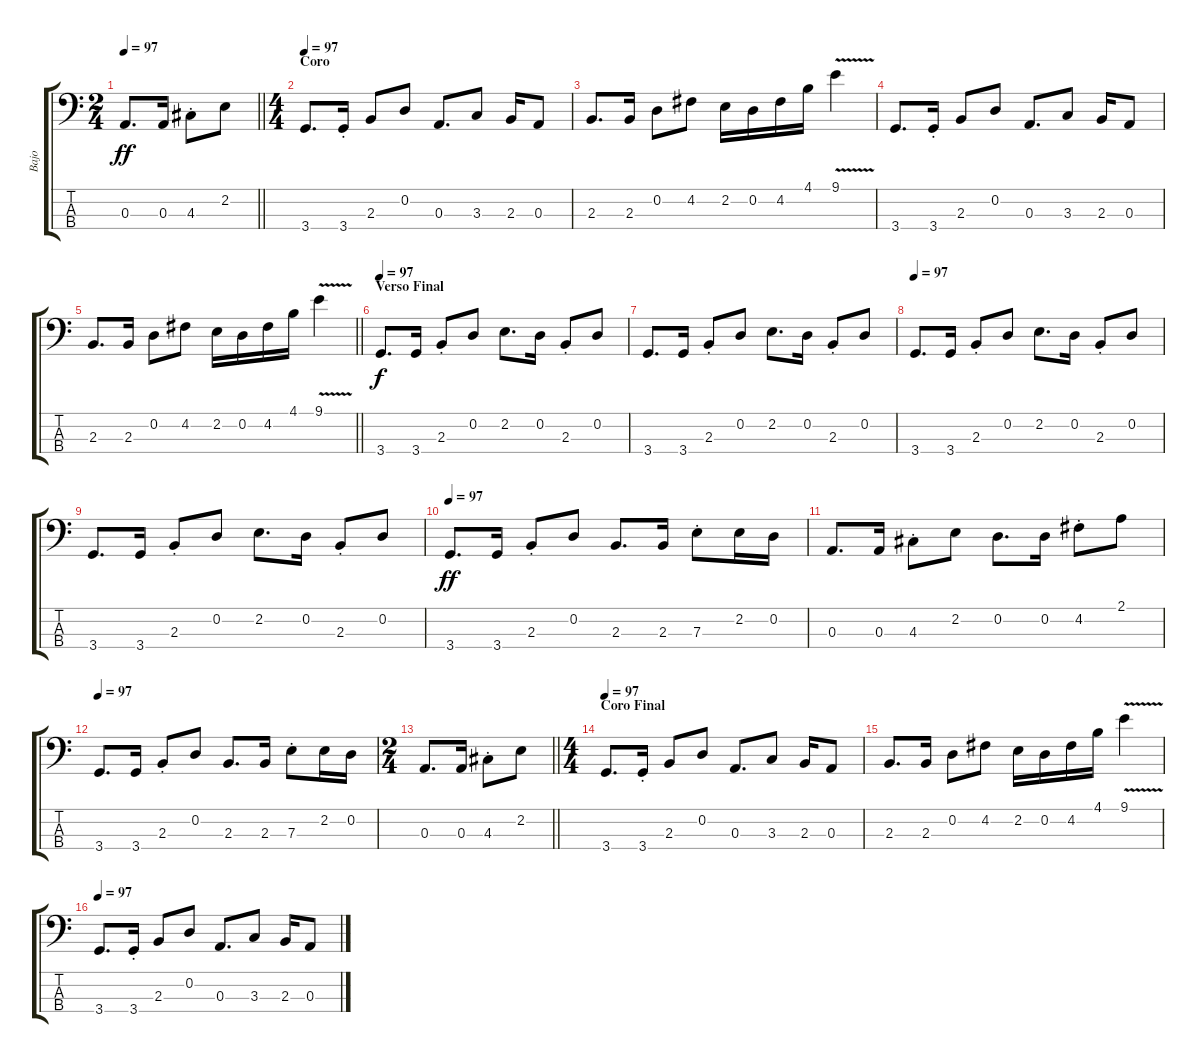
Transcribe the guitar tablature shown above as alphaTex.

\track ("Bajo" "Bajo") {instrument electricbassfinger}
\staff {score tabs}
\tuning (G2 D2 A1 E1) {hide}
\ts (2 4)
\tempo 97
\clef f4
\barLineRight lightlight
\ks c
0.3.8{d dy ff} 0.3.16 4.3{st}.8 2.2.8 |
\ts (4 4)
\section ("" "Coro")
\tempo 97
3.4.8{d} 3.4{st}.16 2.3.8 0.2.8 0.3.8{d} 3.3.8 2.3.16 0.3.8 |
2.3.8{d} 2.3.16 0.2.8 4.2.8 2.2.16 0.2.16 4.2.16 4.1.16 9.1{v}.4 |
3.4.8{d} 3.4{st}.16 2.3.8 0.2.8 0.3.8{d} 3.3.8 2.3.16 0.3.8 |
\barLineRight lightlight
2.3.8{d} 2.3.16 0.2.8 4.2.8 2.2.16 0.2.16 4.2.16 4.1.16 9.1{v}.4 |
\section ("" "Verso Final")
\tempo 97
3.4.8{d dy f} 3.4.16 2.3{st}.8 0.2.8 2.2.8{d} 0.2.16 2.3{st}.8 0.2.8 |
3.4.8{d} 3.4.16 2.3{st}.8 0.2.8 2.2.8{d} 0.2.16 2.3{st}.8 0.2.8 |
\tempo 97
3.4.8{d} 3.4.16 2.3{st}.8 0.2.8 2.2.8{d} 0.2.16 2.3{st}.8 0.2.8 |
3.4.8{d} 3.4.16 2.3{st}.8 0.2.8 2.2.8{d} 0.2.16 2.3{st}.8 0.2.8 |
\tempo 97
3.4.8{d dy ff} 3.4.16 2.3{st}.8 0.2.8 2.3.8{d} 2.3.16 7.3{st}.8 2.2.16 0.2.16 |
0.3.8{d} 0.3.16 4.3{st}.8 2.2.8 0.2.8{d} 0.2.16 4.2{st}.8 2.1.8 |
\tempo 97
3.4.8{d} 3.4.16 2.3{st}.8 0.2.8 2.3.8{d} 2.3.16 7.3{st}.8 2.2.16 0.2.16 |
\ts (2 4)
\barLineRight lightlight
0.3.8{d} 0.3.16 4.3{st}.8 2.2.8 |
\ts (4 4)
\section ("" "Coro Final")
\tempo 97
3.4.8{d} 3.4{st}.16 2.3.8 0.2.8 0.3.8{d} 3.3.8 2.3.16 0.3.8 |
2.3.8{d} 2.3.16 0.2.8 4.2.8 2.2.16 0.2.16 4.2.16 4.1.16 9.1{v}.4 |
\tempo 97
3.4.8{d} 3.4{st}.16 2.3.8 0.2.8 0.3.8{d} 3.3.8 2.3.16 0.3.8
